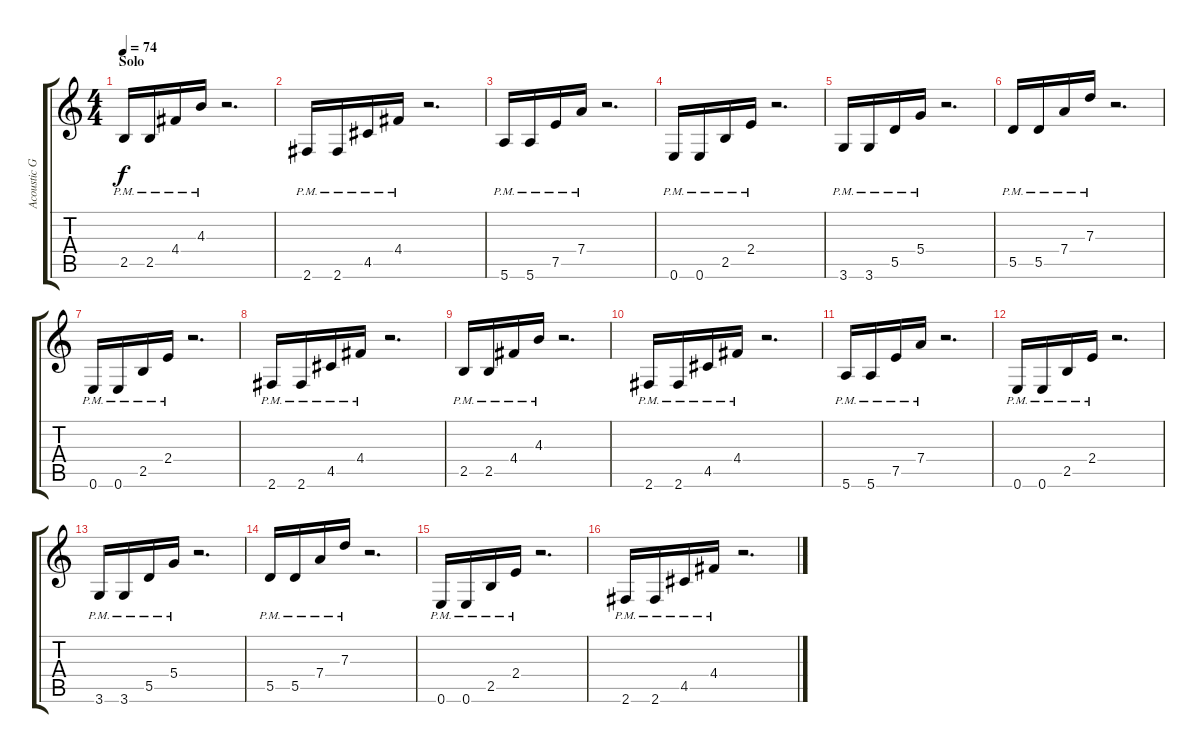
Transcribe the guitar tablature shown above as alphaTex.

\track ("Acoustic Guitar (Walsh-2)" "Acoustic G") {instrument electricguitarclean}
\staff {score tabs}
\tuning (E4 B3 G3 D3 A2 E2) {hide}
\ts (4 4)
\section ("" "Solo")
\tempo 74
\clef g2
\ks c
2.5{pm}.16{dy f} 2.5{pm}.16 4.4{pm}.16 4.3{pm}.16 r.2{d} |
2.6{pm}.16 2.6{pm}.16 4.5{pm}.16 4.4{pm}.16 r.2{d} |
5.6{pm}.16 5.6{pm}.16 7.5{pm}.16 7.4{pm}.16 r.2{d} |
0.6{pm}.16 0.6{pm}.16 2.5{pm}.16 2.4{pm}.16 r.2{d} |
3.6{pm}.16 3.6{pm}.16 5.5{pm}.16 5.4{pm}.16 r.2{d} |
5.5{pm}.16 5.5{pm}.16 7.4{pm}.16 7.3{pm}.16 r.2{d} |
0.6{pm}.16 0.6{pm}.16 2.5{pm}.16 2.4{pm}.16 r.2{d} |
2.6{pm}.16 2.6{pm}.16 4.5{pm}.16 4.4{pm}.16 r.2{d} |
2.5{pm}.16 2.5{pm}.16 4.4{pm}.16 4.3{pm}.16 r.2{d} |
2.6{pm}.16 2.6{pm}.16 4.5{pm}.16 4.4{pm}.16 r.2{d} |
5.6{pm}.16 5.6{pm}.16 7.5{pm}.16 7.4{pm}.16 r.2{d} |
0.6{pm}.16 0.6{pm}.16 2.5{pm}.16 2.4{pm}.16 r.2{d} |
3.6{pm}.16 3.6{pm}.16 5.5{pm}.16 5.4{pm}.16 r.2{d} |
5.5{pm}.16 5.5{pm}.16 7.4{pm}.16 7.3{pm}.16 r.2{d} |
0.6{pm}.16 0.6{pm}.16 2.5{pm}.16 2.4{pm}.16 r.2{d} |
2.6{pm}.16 2.6{pm}.16 4.5{pm}.16 4.4{pm}.16 r.2{d}
